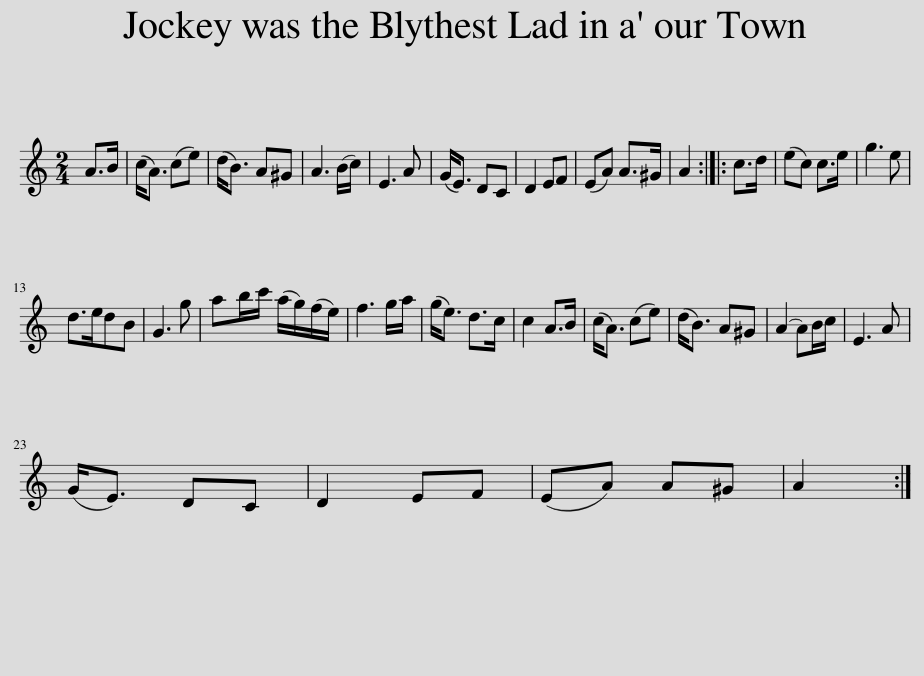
X:1
L:1/8
M:2/4
I:linebreak $
K:C
V:1 treble
V:1
 A>B | (c<A) (ce) | (d<B) A^G | A3 (B/c/) | E3 A | %5
 (G<E) DC | D2 EF | (EA) A>^G | A2 :: c>d | %10
 (ec) c>e | g3 e |$ d>edB | G3 g | ab/c'/ (a/g/)(f/e/) | %15
 f3 g/a/ | (g<e) d>c | c2 A>B | (c<A) (ce) | (d<B) A^G | %20
 (A2 A)B/c/ | E3 A |$ (G<E) DC | D2 EF | (EA) A^G | %25
 A2 :| %26
